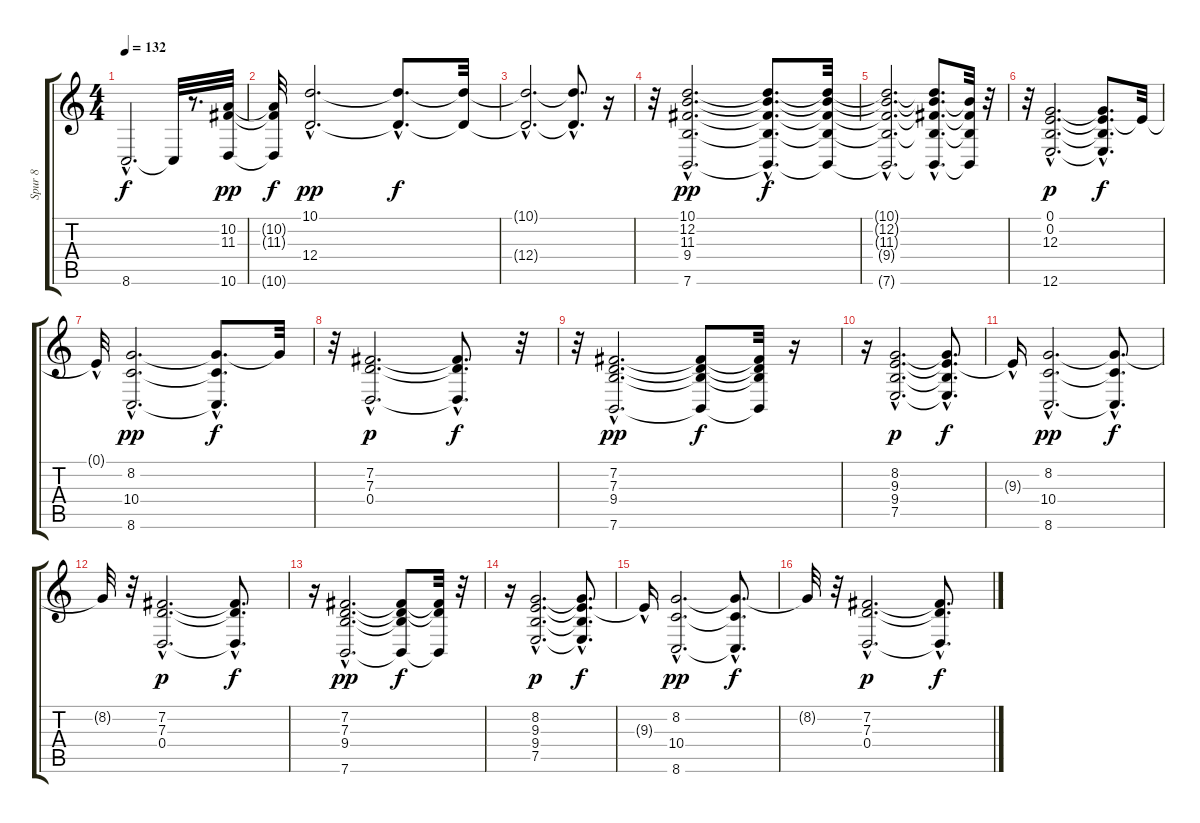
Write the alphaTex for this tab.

\track ("Spur 8" "Spur 8") {instrument stringensemble2}
\staff {score tabs}
\tuning (E4 B3 G3 D3 A2 E2) {hide}
\ts (4 4)
\tempo 132
\clef g2
\ks c
8.6{hac t}.2{d dy f} 8.6{t}.32 r.8{d} (10.2 11.3 10.6).32{dy pp} |
(10.2{t} 11.3{t} 10.6{t}).32{dy f} (10.1{hac} 12.4{hac}).2{d dy pp} (10.1{hac t} 12.4{hac t}).8{d dy f} (10.1{t} 12.4{t}).32 |
(10.1{hac t} 12.4{hac t}).2{d} (10.1{hac t} 12.4{t}).8{d} r.16 |
r.32 (10.1{hac} 12.2{hac} 11.3{hac} 9.4{hac} 7.6{hac}).2{d dy pp} (10.1{hac t} 12.2{hac t} 11.3{hac t} 9.4{hac t} 7.6{hac t}).8{d dy f} (10.1{t} 12.2{t} 11.3{t} 9.4{t} 7.6{t}).32 |
(10.1{hac t} 12.2{hac t} 11.3{hac t} 9.4{hac t} 7.6{hac t}).2{d} (10.1{hac t} 12.2{hac t} 11.3{hac t} 9.4{hac t} 7.6{hac t}).8{d} (12.2{t} 11.3{t} 9.4{t} 7.6{t}).32 r.32 |
r.32 (0.1{hac} 0.2{hac} 12.3{hac} 12.6{hac}).2{d dy p} (0.1{hac t} 0.2{t} 12.3{hac t} 12.6{hac t}).8{d dy f} 0.1{t}.32 |
0.1{hac t}.32 (8.2{hac} 10.4{hac} 8.6{hac}).2{d dy pp} (8.2{hac t} 10.4{t} 8.6{hac t}).8{d dy f} 8.2{t}.32 |
r.32 (7.2{hac} 7.3{hac} 0.4{hac}).2{d dy p} (7.2{hac t} 7.3{t} 0.4{hac t}).8{d dy f} r.32 |
r.32 (7.2{hac} 7.3{hac} 9.4{hac} 7.6{hac}).2{d dy pp} (7.2{t} 7.3{t} 9.4{t} 7.6{t}).8{dy f} (7.2{t} 7.3{t} 9.4{t} 7.6{t}).32 r.16 |
r.16 (8.2{hac} 9.3{hac} 9.4{hac} 7.5{hac}).2{d dy p} (8.2{hac t} 9.3{hac t} 9.4{t} 7.5{hac t}).8{d dy f} |
9.3{hac t}.16 (8.2{hac} 10.4{hac} 8.6{hac}).2{d dy pp} (8.2{hac t} 10.4{t} 8.6{hac t}).8{d dy f} |
8.2{t}.32 r.32 (7.2{hac} 7.3{hac} 0.4{hac}).2{d dy p} (7.2{hac t} 7.3{t} 0.4{hac t}).8{d dy f} |
r.16 (7.2{hac} 7.3{hac} 9.4{hac} 7.6{hac}).2{d dy pp} (7.2{t} 7.3{t} 9.4{t} 7.6{t}).8{dy f} (7.2{t} 7.3{t} 7.6{t}).32 r.32 |
r.16 (8.2{hac} 9.3{hac} 9.4{hac} 7.5{hac}).2{d dy p} (8.2{hac t} 9.3{hac t} 9.4{t} 7.5{hac t}).8{d dy f} |
9.3{hac t}.16 (8.2{hac} 10.4{hac} 8.6{hac}).2{d dy pp} (8.2{hac t} 10.4{t} 8.6{hac t}).8{d dy f} |
8.2{t}.32 r.32 (7.2{hac} 7.3{hac} 0.4{hac}).2{d dy p} (7.2{hac t} 7.3{t} 0.4{hac t}).8{d dy f}
